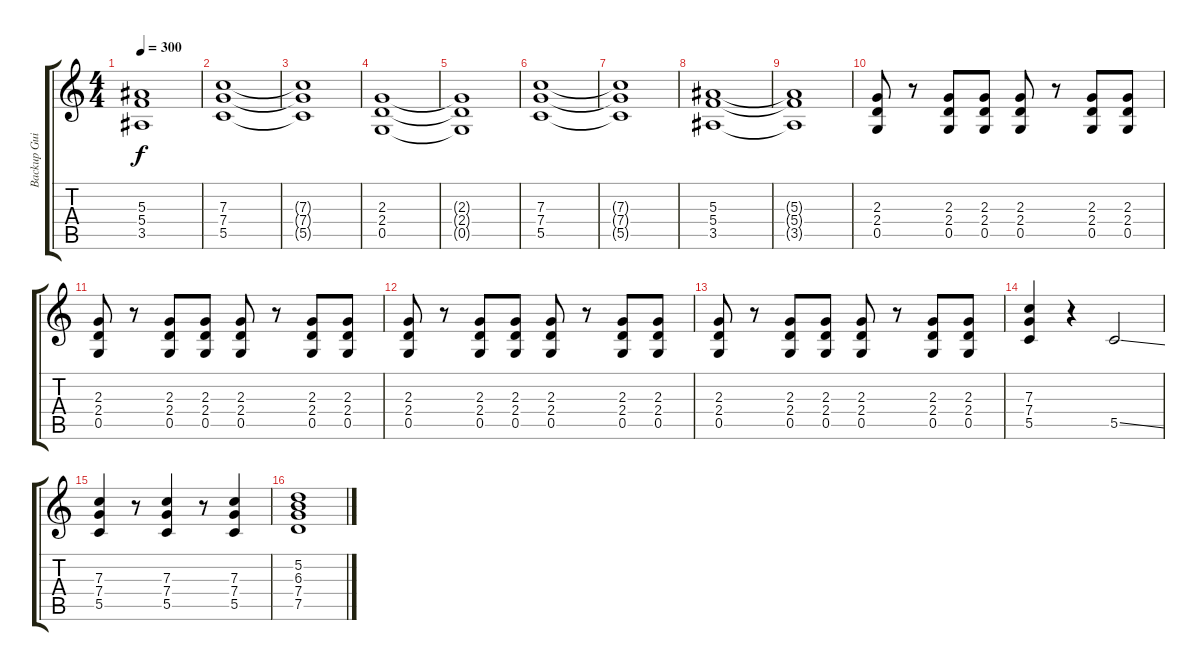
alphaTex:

\track ("Backup Guitar" "Backup Gui") {instrument overdrivenguitar}
\staff {score tabs}
\tuning (D4 A3 F3 C3 G2 D2) {hide}
\ts (4 4)
\tempo 300
\clef g2
\ks c
(5.3{t} 5.4{t} 3.5{t}).1{dy f} |
(7.3 7.4 5.5).1 |
(7.3{t} 7.4{t} 5.5{t}).1 |
(2.3 2.4 0.5).1 |
(2.3{t} 2.4{t} 0.5{t}).1 |
(7.3 7.4 5.5).1 |
(7.3{t} 7.4{t} 5.5{t}).1 |
(5.3 5.4 3.5).1 |
(5.3{t} 5.4{t} 3.5{t}).1 |
(2.3 2.4 0.5).8{instrument electricguitarmuted} r.8 (2.3 2.4 0.5).8 (2.3 2.4 0.5).8 (2.3 2.4 0.5).8 r.8 (2.3 2.4 0.5).8 (2.3 2.4 0.5).8 |
(2.3 2.4 0.5).8{instrument electricguitarmuted} r.8 (2.3 2.4 0.5).8 (2.3 2.4 0.5).8 (2.3 2.4 0.5).8 r.8 (2.3 2.4 0.5).8 (2.3 2.4 0.5).8 |
(2.3 2.4 0.5).8{instrument electricguitarmuted} r.8 (2.3 2.4 0.5).8 (2.3 2.4 0.5).8 (2.3 2.4 0.5).8 r.8 (2.3 2.4 0.5).8 (2.3 2.4 0.5).8 |
(2.3 2.4 0.5).8{instrument electricguitarmuted} r.8 (2.3 2.4 0.5).8 (2.3 2.4 0.5).8 (2.3 2.4 0.5).8 r.8 (2.3 2.4 0.5).8 (2.3 2.4 0.5).8 |
(7.3 7.4 5.5).4{instrument overdrivenguitar} r.4 5.5{ss}.2 |
(7.3 7.4 5.5).4 r.8 (7.3 7.4 5.5).4 r.8 (7.3 7.4 5.5).4 |
(5.2 6.3 7.4 7.5).1
